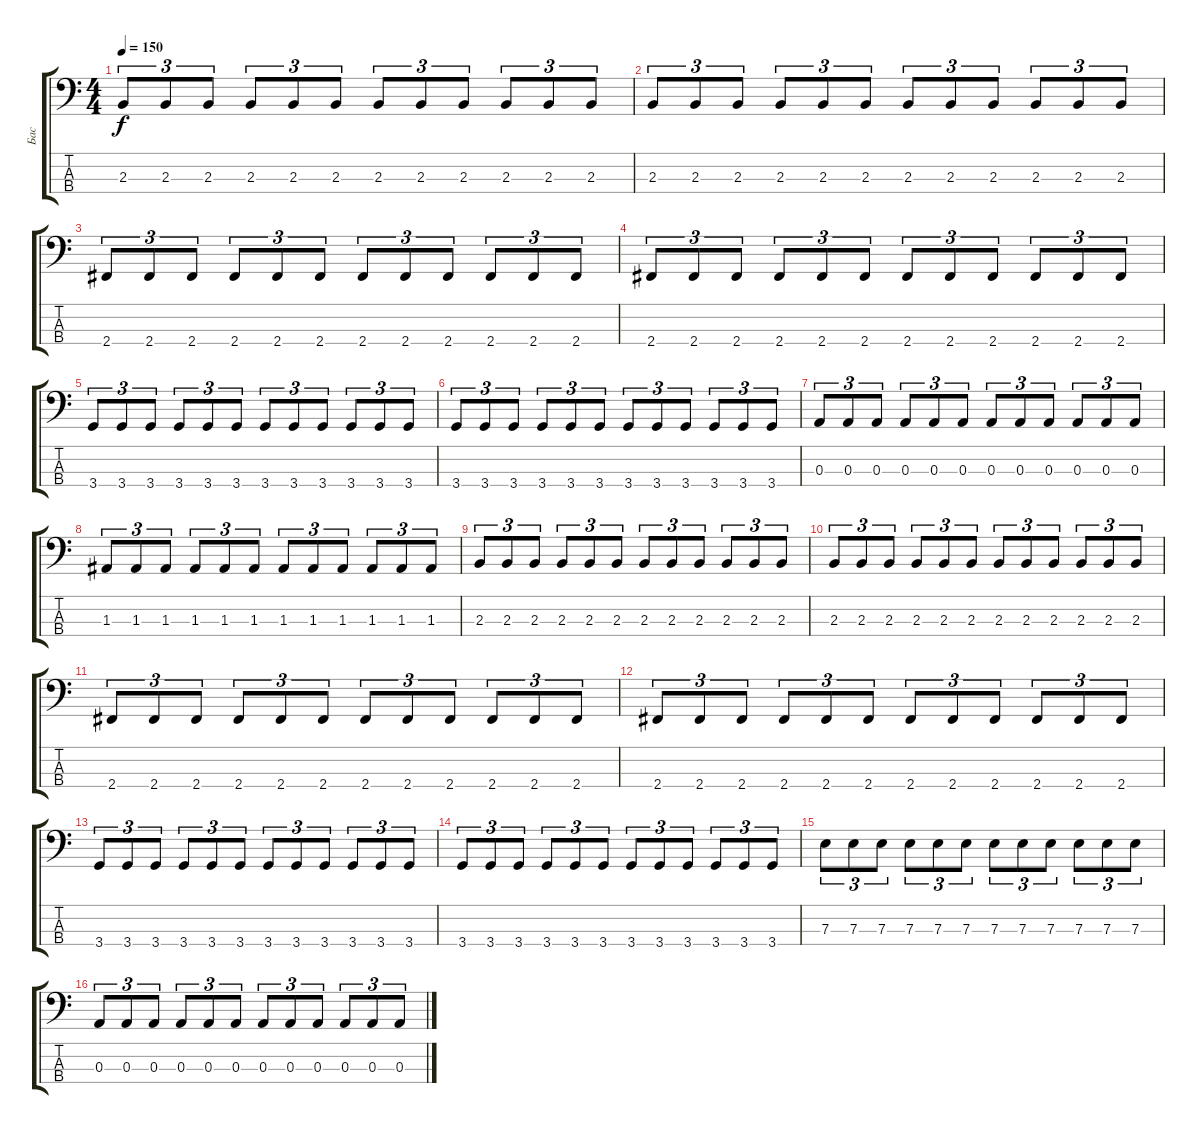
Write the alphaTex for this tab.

\track ("Бас" "Бас") {instrument electricbassfinger}
\staff {score tabs}
\tuning (G2 D2 A1 E1) {hide}
\ts (4 4)
\tempo 150
\clef f4
\ks c
2.3.8{tu (3 2) dy f} 2.3.8{tu (3 2)} 2.3.8{tu (3 2)} 2.3.8{tu (3 2)} 2.3.8{tu (3 2)} 2.3.8{tu (3 2)} 2.3.8{tu (3 2)} 2.3.8{tu (3 2)} 2.3.8{tu (3 2)} 2.3.8{tu (3 2)} 2.3.8{tu (3 2)} 2.3.8{tu (3 2)} |
2.3.8{tu (3 2)} 2.3.8{tu (3 2)} 2.3.8{tu (3 2)} 2.3.8{tu (3 2)} 2.3.8{tu (3 2)} 2.3.8{tu (3 2)} 2.3.8{tu (3 2)} 2.3.8{tu (3 2)} 2.3.8{tu (3 2)} 2.3.8{tu (3 2)} 2.3.8{tu (3 2)} 2.3.8{tu (3 2)} |
2.4.8{tu (3 2)} 2.4.8{tu (3 2)} 2.4.8{tu (3 2)} 2.4.8{tu (3 2)} 2.4.8{tu (3 2)} 2.4.8{tu (3 2)} 2.4.8{tu (3 2)} 2.4.8{tu (3 2)} 2.4.8{tu (3 2)} 2.4.8{tu (3 2)} 2.4.8{tu (3 2)} 2.4.8{tu (3 2)} |
2.4.8{tu (3 2)} 2.4.8{tu (3 2)} 2.4.8{tu (3 2)} 2.4.8{tu (3 2)} 2.4.8{tu (3 2)} 2.4.8{tu (3 2)} 2.4.8{tu (3 2)} 2.4.8{tu (3 2)} 2.4.8{tu (3 2)} 2.4.8{tu (3 2)} 2.4.8{tu (3 2)} 2.4.8{tu (3 2)} |
3.4.8{tu (3 2)} 3.4.8{tu (3 2)} 3.4.8{tu (3 2)} 3.4.8{tu (3 2)} 3.4.8{tu (3 2)} 3.4.8{tu (3 2)} 3.4.8{tu (3 2)} 3.4.8{tu (3 2)} 3.4.8{tu (3 2)} 3.4.8{tu (3 2)} 3.4.8{tu (3 2)} 3.4.8{tu (3 2)} |
3.4.8{tu (3 2)} 3.4.8{tu (3 2)} 3.4.8{tu (3 2)} 3.4.8{tu (3 2)} 3.4.8{tu (3 2)} 3.4.8{tu (3 2)} 3.4.8{tu (3 2)} 3.4.8{tu (3 2)} 3.4.8{tu (3 2)} 3.4.8{tu (3 2)} 3.4.8{tu (3 2)} 3.4.8{tu (3 2)} |
0.3.8{tu (3 2)} 0.3.8{tu (3 2)} 0.3.8{tu (3 2)} 0.3.8{tu (3 2)} 0.3.8{tu (3 2)} 0.3.8{tu (3 2)} 0.3.8{tu (3 2)} 0.3.8{tu (3 2)} 0.3.8{tu (3 2)} 0.3.8{tu (3 2)} 0.3.8{tu (3 2)} 0.3.8{tu (3 2)} |
1.3.8{tu (3 2)} 1.3.8{tu (3 2)} 1.3.8{tu (3 2)} 1.3.8{tu (3 2)} 1.3.8{tu (3 2)} 1.3.8{tu (3 2)} 1.3.8{tu (3 2)} 1.3.8{tu (3 2)} 1.3.8{tu (3 2)} 1.3.8{tu (3 2)} 1.3.8{tu (3 2)} 1.3.8{tu (3 2)} |
2.3.8{tu (3 2)} 2.3.8{tu (3 2)} 2.3.8{tu (3 2)} 2.3.8{tu (3 2)} 2.3.8{tu (3 2)} 2.3.8{tu (3 2)} 2.3.8{tu (3 2)} 2.3.8{tu (3 2)} 2.3.8{tu (3 2)} 2.3.8{tu (3 2)} 2.3.8{tu (3 2)} 2.3.8{tu (3 2)} |
2.3.8{tu (3 2)} 2.3.8{tu (3 2)} 2.3.8{tu (3 2)} 2.3.8{tu (3 2)} 2.3.8{tu (3 2)} 2.3.8{tu (3 2)} 2.3.8{tu (3 2)} 2.3.8{tu (3 2)} 2.3.8{tu (3 2)} 2.3.8{tu (3 2)} 2.3.8{tu (3 2)} 2.3.8{tu (3 2)} |
2.4.8{tu (3 2)} 2.4.8{tu (3 2)} 2.4.8{tu (3 2)} 2.4.8{tu (3 2)} 2.4.8{tu (3 2)} 2.4.8{tu (3 2)} 2.4.8{tu (3 2)} 2.4.8{tu (3 2)} 2.4.8{tu (3 2)} 2.4.8{tu (3 2)} 2.4.8{tu (3 2)} 2.4.8{tu (3 2)} |
2.4.8{tu (3 2)} 2.4.8{tu (3 2)} 2.4.8{tu (3 2)} 2.4.8{tu (3 2)} 2.4.8{tu (3 2)} 2.4.8{tu (3 2)} 2.4.8{tu (3 2)} 2.4.8{tu (3 2)} 2.4.8{tu (3 2)} 2.4.8{tu (3 2)} 2.4.8{tu (3 2)} 2.4.8{tu (3 2)} |
3.4.8{tu (3 2)} 3.4.8{tu (3 2)} 3.4.8{tu (3 2)} 3.4.8{tu (3 2)} 3.4.8{tu (3 2)} 3.4.8{tu (3 2)} 3.4.8{tu (3 2)} 3.4.8{tu (3 2)} 3.4.8{tu (3 2)} 3.4.8{tu (3 2)} 3.4.8{tu (3 2)} 3.4.8{tu (3 2)} |
3.4.8{tu (3 2)} 3.4.8{tu (3 2)} 3.4.8{tu (3 2)} 3.4.8{tu (3 2)} 3.4.8{tu (3 2)} 3.4.8{tu (3 2)} 3.4.8{tu (3 2)} 3.4.8{tu (3 2)} 3.4.8{tu (3 2)} 3.4.8{tu (3 2)} 3.4.8{tu (3 2)} 3.4.8{tu (3 2)} |
7.3.8{tu (3 2)} 7.3.8{tu (3 2)} 7.3.8{tu (3 2)} 7.3.8{tu (3 2)} 7.3.8{tu (3 2)} 7.3.8{tu (3 2)} 7.3.8{tu (3 2)} 7.3.8{tu (3 2)} 7.3.8{tu (3 2)} 7.3.8{tu (3 2)} 7.3.8{tu (3 2)} 7.3.8{tu (3 2)} |
0.3.8{tu (3 2)} 0.3.8{tu (3 2)} 0.3.8{tu (3 2)} 0.3.8{tu (3 2)} 0.3.8{tu (3 2)} 0.3.8{tu (3 2)} 0.3.8{tu (3 2)} 0.3.8{tu (3 2)} 0.3.8{tu (3 2)} 0.3.8{tu (3 2)} 0.3.8{tu (3 2)} 0.3.8{tu (3 2)}
